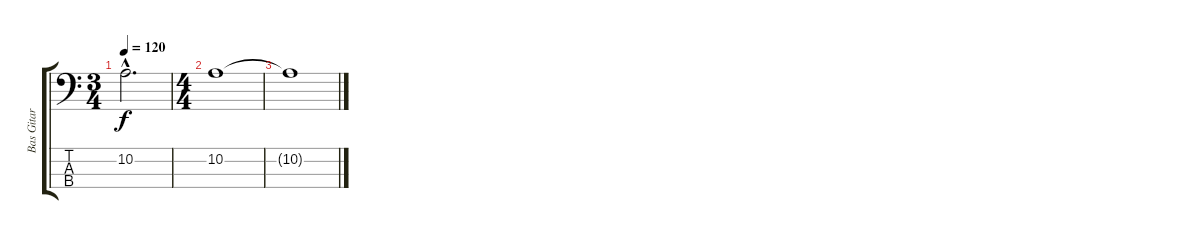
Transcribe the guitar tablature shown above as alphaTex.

\track ("Bas Gitar" "Bas Gitar") {instrument electricbasspick}
\staff {score tabs}
\tuning (E2 B1 Gb1 Db1) {hide}
\ts (3 4)
\tempo 120
\clef f4
\ks c
10.2{hac}.2{d dy f} |
\ts (4 4)
10.2.1 |
10.2{t}.1
